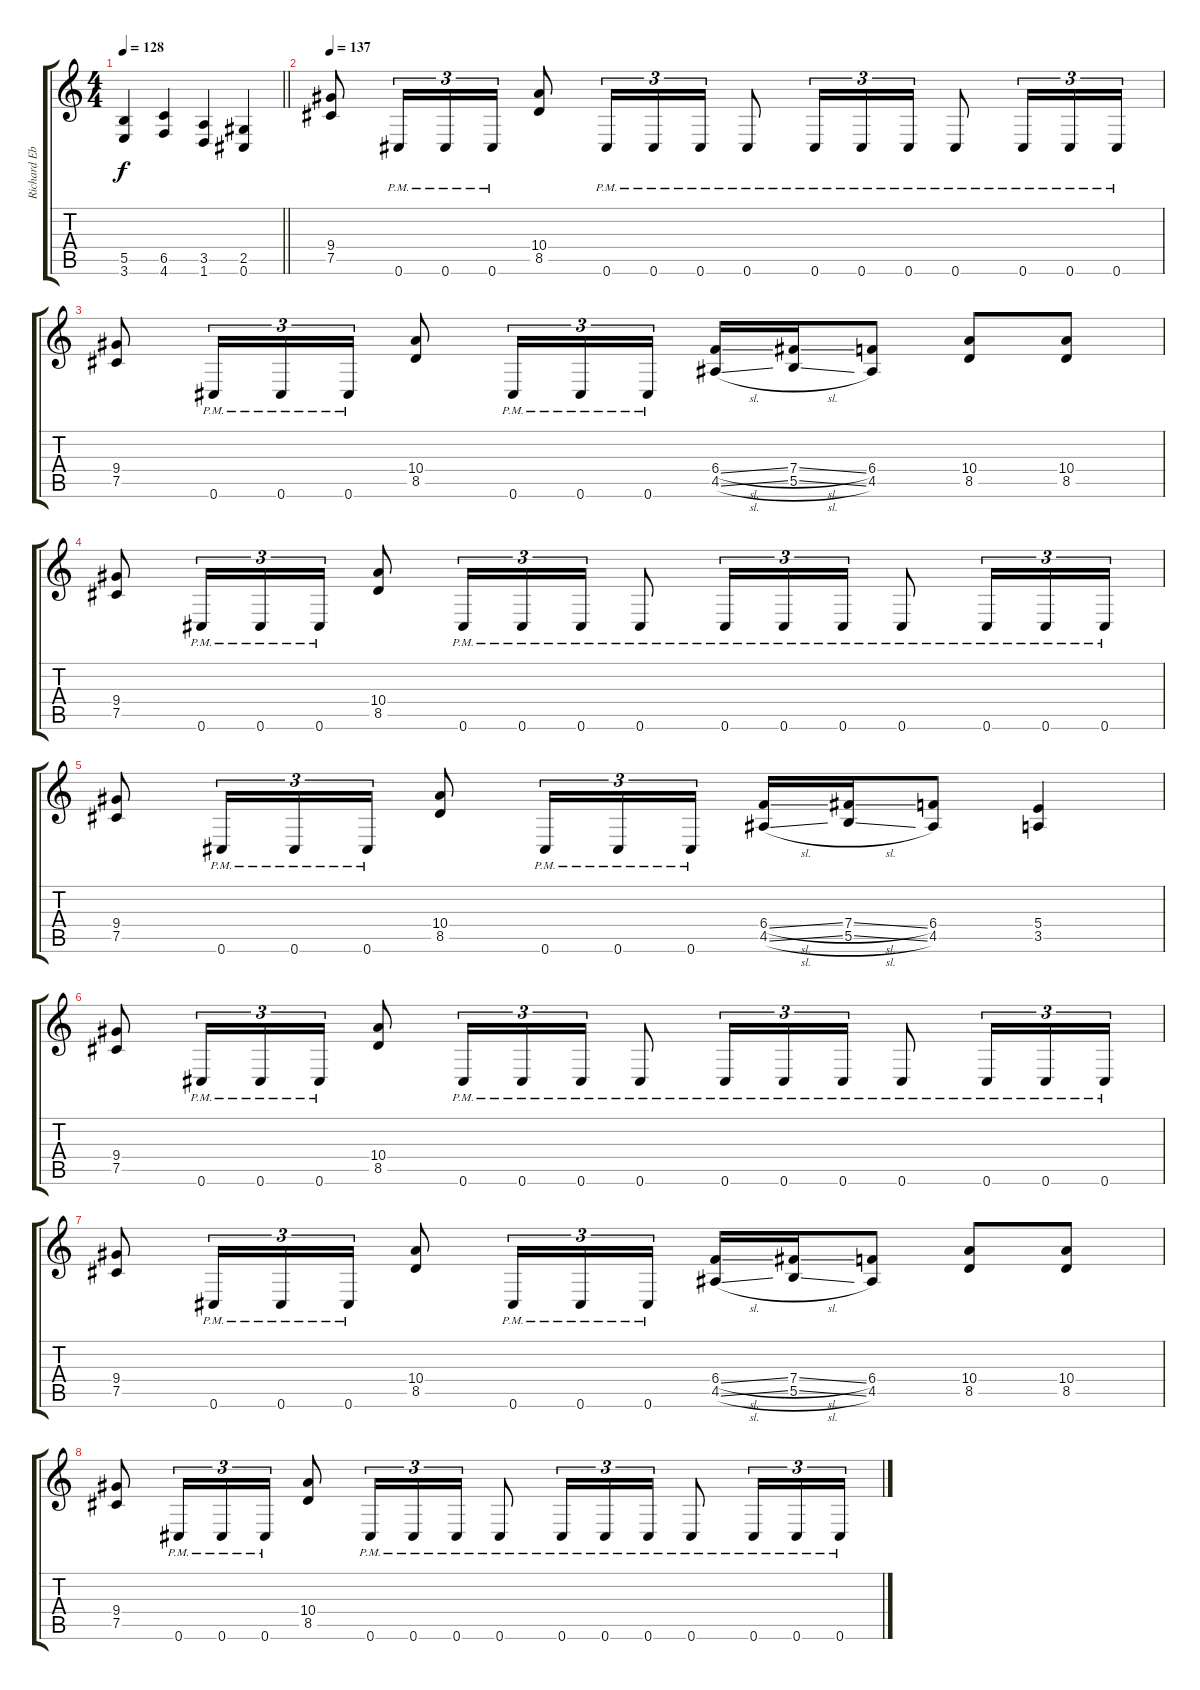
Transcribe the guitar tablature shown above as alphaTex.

\track ("Richard Ebisch (Rhythm)" "Richard Eb") {instrument distortionguitar}
\staff {score tabs}
\tuning (Db4 Ab3 E3 B2 Gb2 Db2) {hide}
\ts (4 4)
\tempo 128
\clef g2
\barLineRight lightlight
\ks c
(5.5 3.6).4{dy f} (6.5 4.6).4 (3.5 1.6).4 (2.5 0.6).4 |
\tempo 137
(9.4 7.5).8 0.6{pm}.16{tu (3 2)} 0.6{pm}.16{tu (3 2)} 0.6{pm}.16{tu (3 2)} (10.4 8.5).8 0.6{pm}.16{tu (3 2)} 0.6{pm}.16{tu (3 2)} 0.6{pm}.16{tu (3 2)} 0.6{pm}.8 0.6{pm}.16{tu (3 2)} 0.6{pm}.16{tu (3 2)} 0.6{pm}.16{tu (3 2)} 0.6{pm}.8 0.6{pm}.16{tu (3 2)} 0.6{pm}.16{tu (3 2)} 0.6{pm}.16{tu (3 2)} |
(9.4 7.5).8 0.6{pm}.16{tu (3 2)} 0.6{pm}.16{tu (3 2)} 0.6{pm}.16{tu (3 2)} (10.4 8.5).8 0.6{pm}.16{tu (3 2)} 0.6{pm}.16{tu (3 2)} 0.6{pm}.16{tu (3 2)} (6.4{sl} 4.5{sl}).16 (7.4{sl} 5.5{sl}).16 (6.4 4.5).8 (10.4 8.5).8 (10.4 8.5).8 |
(9.4 7.5).8 0.6{pm}.16{tu (3 2)} 0.6{pm}.16{tu (3 2)} 0.6{pm}.16{tu (3 2)} (10.4 8.5).8 0.6{pm}.16{tu (3 2)} 0.6{pm}.16{tu (3 2)} 0.6{pm}.16{tu (3 2)} 0.6{pm}.8 0.6{pm}.16{tu (3 2)} 0.6{pm}.16{tu (3 2)} 0.6{pm}.16{tu (3 2)} 0.6{pm}.8 0.6{pm}.16{tu (3 2)} 0.6{pm}.16{tu (3 2)} 0.6{pm}.16{tu (3 2)} |
(9.4 7.5).8 0.6{pm}.16{tu (3 2)} 0.6{pm}.16{tu (3 2)} 0.6{pm}.16{tu (3 2)} (10.4 8.5).8 0.6{pm}.16{tu (3 2)} 0.6{pm}.16{tu (3 2)} 0.6{pm}.16{tu (3 2)} (6.4{sl} 4.5{sl}).16 (7.4{sl} 5.5{sl}).16 (6.4 4.5).8 (5.4 3.5).4 |
(9.4 7.5).8 0.6{pm}.16{tu (3 2)} 0.6{pm}.16{tu (3 2)} 0.6{pm}.16{tu (3 2)} (10.4 8.5).8 0.6{pm}.16{tu (3 2)} 0.6{pm}.16{tu (3 2)} 0.6{pm}.16{tu (3 2)} 0.6{pm}.8 0.6{pm}.16{tu (3 2)} 0.6{pm}.16{tu (3 2)} 0.6{pm}.16{tu (3 2)} 0.6{pm}.8 0.6{pm}.16{tu (3 2)} 0.6{pm}.16{tu (3 2)} 0.6{pm}.16{tu (3 2)} |
(9.4 7.5).8 0.6{pm}.16{tu (3 2)} 0.6{pm}.16{tu (3 2)} 0.6{pm}.16{tu (3 2)} (10.4 8.5).8 0.6{pm}.16{tu (3 2)} 0.6{pm}.16{tu (3 2)} 0.6{pm}.16{tu (3 2)} (6.4{sl} 4.5{sl}).16 (7.4{sl} 5.5{sl}).16 (6.4 4.5).8 (10.4 8.5).8 (10.4 8.5).8 |
(9.4 7.5).8 0.6{pm}.16{tu (3 2)} 0.6{pm}.16{tu (3 2)} 0.6{pm}.16{tu (3 2)} (10.4 8.5).8 0.6{pm}.16{tu (3 2)} 0.6{pm}.16{tu (3 2)} 0.6{pm}.16{tu (3 2)} 0.6{pm}.8 0.6{pm}.16{tu (3 2)} 0.6{pm}.16{tu (3 2)} 0.6{pm}.16{tu (3 2)} 0.6{pm}.8 0.6{pm}.16{tu (3 2)} 0.6{pm}.16{tu (3 2)} 0.6{pm}.16{tu (3 2)}
